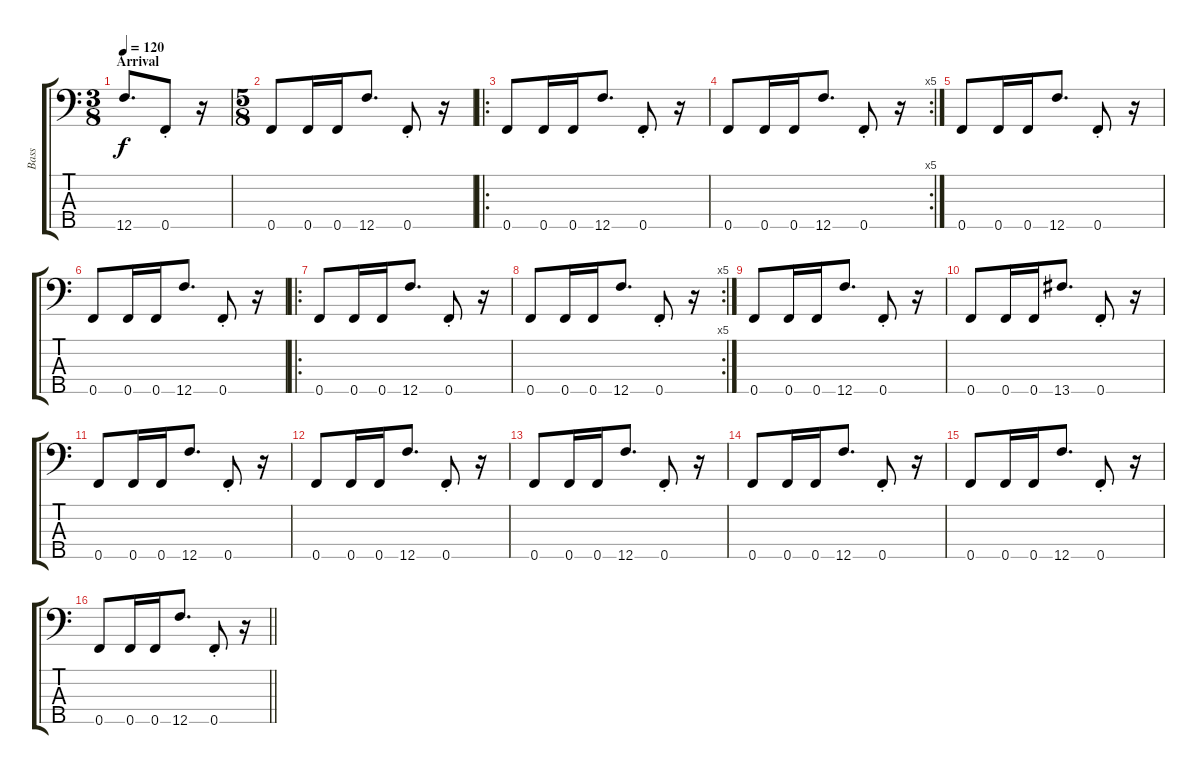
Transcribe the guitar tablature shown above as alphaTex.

\track ("Bass" "Bass") {instrument slapbass2}
\staff {score tabs}
\tuning (Db3 Ab2 Eb2 Bb1 F1) {hide}
\ts (3 8)
\section ("" "Arrival")
\tempo 120
\clef f4
\ks c
12.5.8{d dy f} 0.5{st}.8 r.16 |
\ts (5 8)
0.5.8 0.5.16 0.5.16 12.5.8{d} 0.5{st}.8 r.16 |
\ro
0.5.8 0.5.16 0.5.16 12.5.8{d} 0.5{st}.8 r.16 |
\rc 5
0.5.8 0.5.16 0.5.16 12.5.8{d} 0.5{st}.8 r.16 |
0.5.8 0.5.16 0.5.16 12.5.8{d} 0.5{st}.8 r.16 |
0.5.8 0.5.16 0.5.16 12.5.8{d} 0.5{st}.8 r.16 |
\ro
0.5.8 0.5.16 0.5.16 12.5.8{d} 0.5{st}.8 r.16 |
\rc 5
0.5.8 0.5.16 0.5.16 12.5.8{d} 0.5{st}.8 r.16 |
0.5.8 0.5.16 0.5.16 12.5.8{d} 0.5{st}.8 r.16 |
0.5.8 0.5.16 0.5.16 13.5.8{d} 0.5{st}.8 r.16 |
0.5.8 0.5.16 0.5.16 12.5.8{d} 0.5{st}.8 r.16 |
0.5.8 0.5.16 0.5.16 12.5.8{d} 0.5{st}.8 r.16 |
0.5.8 0.5.16 0.5.16 12.5.8{d} 0.5{st}.8 r.16 |
0.5.8 0.5.16 0.5.16 12.5.8{d} 0.5{st}.8 r.16 |
0.5.8 0.5.16 0.5.16 12.5.8{d} 0.5{st}.8 r.16 |
\barLineRight lightlight
0.5.8 0.5.16 0.5.16 12.5.8{d} 0.5{st}.8 r.16
